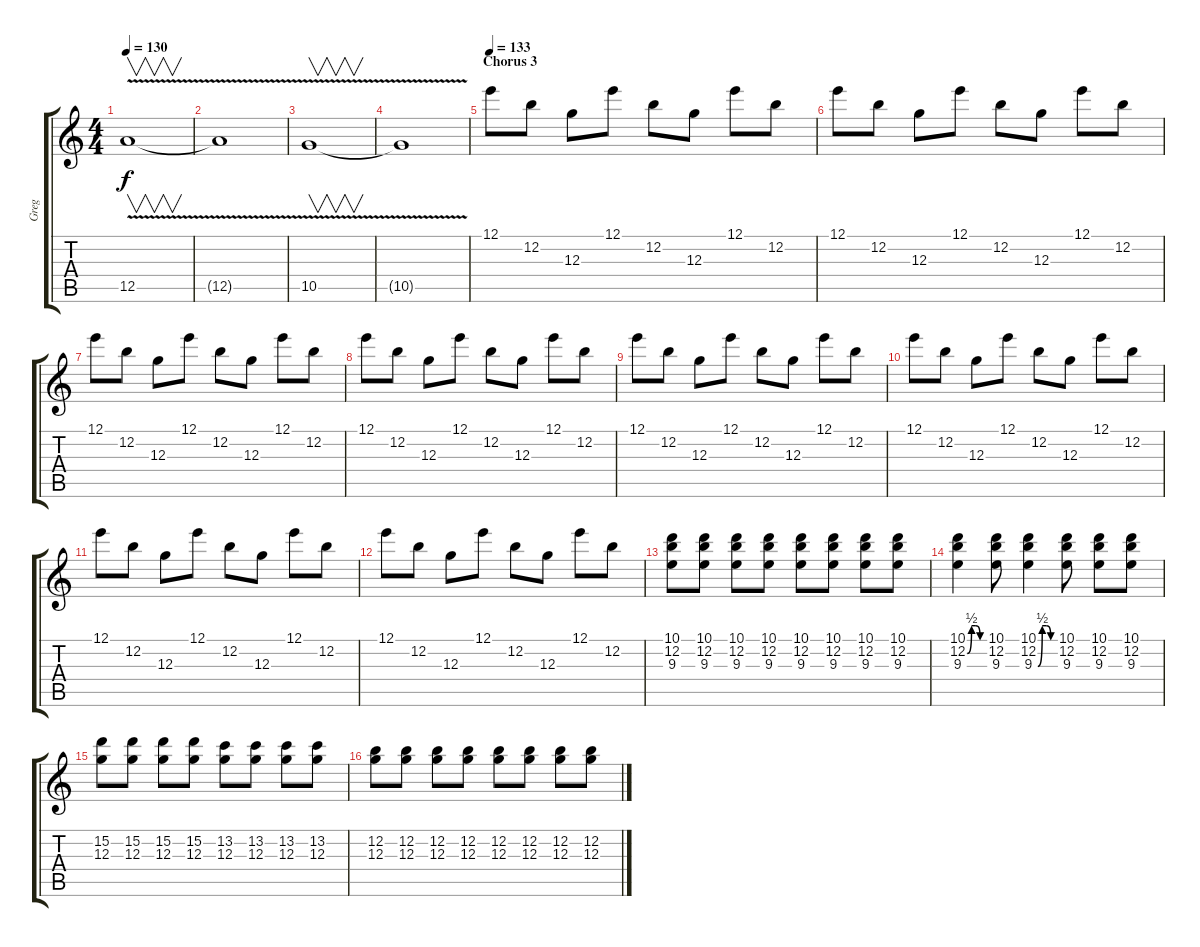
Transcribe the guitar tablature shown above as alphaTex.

\track ("Greg" "Greg") {instrument distortionguitar}
\staff {score tabs}
\tuning (E4 B3 G3 D3 A2 E2) {hide}
\ts (4 4)
\tempo 130
\clef g2
\ks c
12.5{v}.1{v dy f} |
12.5{t}.1 |
10.5{v}.1{v} |
10.5{t}.1 |
\section ("" "Chorus 3")
\tempo 133
12.1.8{volume 13 instrument distortionguitar} 12.2.8 12.3.8 12.1.8 12.2.8 12.3.8 12.1.8 12.2.8 |
12.1.8 12.2.8 12.3.8 12.1.8 12.2.8 12.3.8 12.1.8 12.2.8 |
12.1.8 12.2.8 12.3.8 12.1.8 12.2.8 12.3.8 12.1.8 12.2.8 |
12.1.8 12.2.8 12.3.8 12.1.8 12.2.8 12.3.8 12.1.8 12.2.8 |
12.1.8 12.2.8 12.3.8 12.1.8 12.2.8 12.3.8 12.1.8 12.2.8 |
12.1.8 12.2.8 12.3.8 12.1.8 12.2.8 12.3.8 12.1.8 12.2.8 |
12.1.8 12.2.8 12.3.8 12.1.8 12.2.8 12.3.8 12.1.8 12.2.8 |
12.1.8 12.2.8 12.3.8 12.1.8 12.2.8 12.3.8 12.1.8 12.2.8 |
(10.1 12.2 9.3).8 (10.1 12.2 9.3).8 (10.1 12.2 9.3).8 (10.1 12.2 9.3).8 (10.1 12.2 9.3).8 (10.1 12.2 9.3).8 (10.1 12.2 9.3).8 (10.1 12.2 9.3).8 |
(10.1 12.2{be (custom 0 0 15 2 30 2 45 0 60 0)} 9.3).4 (10.1 12.2 9.3).8 (10.1 12.2 9.3{be (custom 0 0 15 2 30 2 45 0 60 0)}).4 (10.1 12.2 9.3).8 (10.1 12.2 9.3).8 (10.1 12.2 9.3).8 |
(15.2 12.3).8 (15.2 12.3).8 (15.2 12.3).8 (15.2 12.3).8 (13.2 12.3).8 (13.2 12.3).8 (13.2 12.3).8 (13.2 12.3).8 |
(12.2 12.3).8 (12.2 12.3).8 (12.2 12.3).8 (12.2 12.3).8 (12.2 12.3).8 (12.2 12.3).8 (12.2 12.3).8 (12.2 12.3).8
